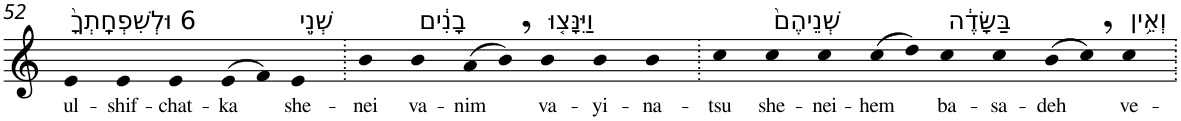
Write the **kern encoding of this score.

**kern	**text
*part1	*part1
*staff1	*staff1
*I"Piano	*
*I'Pno	*
!!LO:PB:g=z
*clefG2	*
*k[]	*
=52	=52
!LO:TX:a:t=6 וּלְשִׁפְחָֽתְךָ֙	!
!	!LO:LY:b
4e	ul-
!	!LO:LY:b
4e	-shif-
!	!LO:LY:b
4e	-chat-
!	!LO:LY:b
(>8e	-ka
8f)	.
!LO:TX:a:t=שְׁנֵ֣י	!
!	!LO:LY:b
4e	she-
=53.	=53.
!	!LO:LY:b
4b	-nei
!LO:TX:a:t=בָנִ֔ים	!
!	!LO:LY:b
4b	va-
!	!LO:LY:b
(>8a	-nim
8b,)	.
!LO:TX:a:t=וַיִּנָּצ֤וּ	!
!	!LO:LY:b
4b	va-
!	!LO:LY:b
4b	-yi-
!	!LO:LY:b
4b	-na-
=54.	=54.
!	!LO:LY:b
4cc	-tsu
!LO:TX:a:t=שְׁנֵיהֶם֙	!
!	!LO:LY:b
4cc	she-
!	!LO:LY:b
4cc	-nei-
!	!LO:LY:b
(>8cc	-hem
8dd)	.
!LO:TX:a:t=בַּשָּׂדֶ֔ה	!
!	!LO:LY:b
4cc	ba-
!	!LO:LY:b
4cc	-sa-
!	!LO:LY:b
(>8b	-deh
8cc,)	.
!LO:TX:a:t=וְאֵ֥ין	!
!	!LO:LY:b
4cc	ve-
=.	=.
*-	*-
